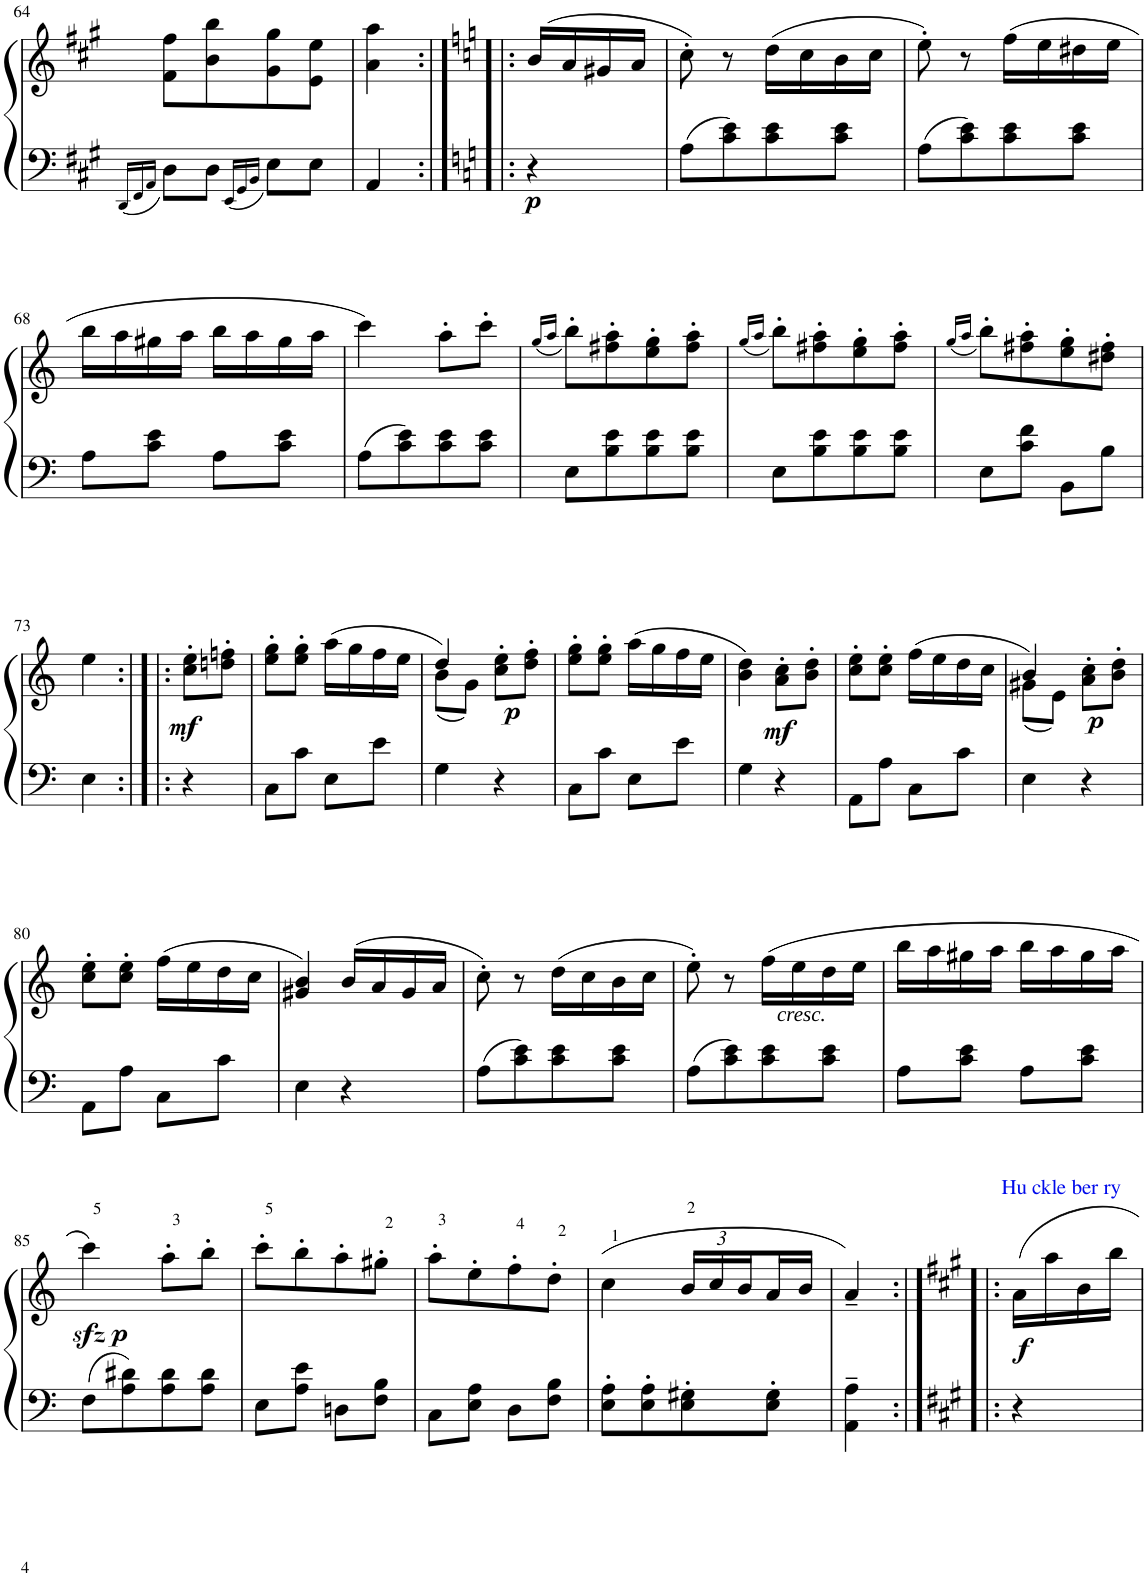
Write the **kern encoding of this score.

**kern	**kern	**dynam
*part1	*part1	*part1
*staff2	*staff1	*staff1/2
*I"Piano	*	*
*I'Pno	*	*
!!LO:PB:g=z
*clefF4	*clefG2	*
*k[f#c#g#]	*k[f#c#g#]	*
*M2/4	*M2/4	*
=64	=64	=64
16qDD/LL	.	.
16qFF#/	.	.
16qAA/JJ	.	.
8D\L	8f#\ 8ff#\L	.
8D\J	8b\ 8bb\	.
16qEE/LL	.	.
16qGG#/	.	.
16qBB/JJ	.	.
8E\L	8g#\ 8gg#\	.
8E\J	8e\ 8ee\J	.
=65	=65	=65
4AA/	4a\ 4aa\	.
=65:|!|:	=65:|!|:	=65:|!|:
*k[]	*k[]	*
!	!	!LO:DY:b=2
4r	(16b/LL	p
.	16a/	.
.	16g#X/	.
.	16a/JJ	.
=66	=66	=66
8A\L	8cc'\)	.
8c\ 8e\	8r	.
8c\ 8e\	(16dd\LL	.
.	16cc\	.
8c\ 8e\J	16b\	.
.	16cc\JJ	.
=67	=67	=67
8A\L	8ee'\)	.
8c\ 8e\	8r	.
8c\ 8e\	(16ff\LL	.
.	16ee\	.
8c\ 8e\J	16dd#X\	.
.	16ee\JJ	.
!!LO:LB:g=z
=68	=68	=68
*k[]	*k[]	*
8A\L	16bb\LL	.
.	16aa\	.
8c\ 8e\J	16gg#X\	.
.	16aa\JJ	.
8A\L	16bb\LL	.
.	16aa\	.
8c\ 8e\J	16gg#\	.
.	16aa\JJ	.
=69	=69	=69
8A\L	4ccc\)	.
8c\ 8e\	.	.
8c\ 8e\	8aa'\L	.
8c\ 8e\J	8ccc'\J	.
=70	=70	=70
.	(16qgg/LL	.
.	16qaa/JJ	.
8E\L	8bb'\L)	.
8B\ 8e\	8ff#X\' 8aa\'	.
8B\ 8e\	8ee\' 8gg\'	.
8B\ 8e\J	8ff#\' 8aa\'J	.
=71	=71	=71
.	(16qgg/LL	.
.	16qaa/JJ	.
8E\L	8bb'\L)	.
8B\ 8e\	8ff#X\' 8aa\'	.
8B\ 8e\	8ee\' 8gg\'	.
8B\ 8e\J	8ff#\' 8aa\'J	.
=72	=72	=72
.	(16qgg/LL	.
.	16qaa/JJ	.
8E\L	8bb'\L)	.
8c\ 8f\J	8ff#X\' 8aa\'	.
8BB\L	8ee\' 8gg\'	.
8B\J	8dd#X\' 8ff#\'J	.
!!LO:LB:g=z
=73	=73	=73
4E\	4ee\	.
=73:|!|:	=73:|!|:	=73:|!|:
!	!	!LO:DY:b
4r	8cc\' 8ee\'L	mf
.	8ddn\' 8ffn\'J	.
=74	=74	=74
8C\L	8ee\' 8gg\'L	.
8c\J	8ee\' 8gg\'J	.
8E\L	(16aa\LL	.
.	16gg\	.
8e\J	16ff\	.
.	16ee\JJ	.
=75	=75	=75
*	*^	*
4G\	4dd/)	(8b\L	.
.	.	8g\J)	.
!	!	!	!LO:DY:b
4r	8cc\' 8ee\'L	4ryy	p
.	8dd\' 8ff\'J	.	.
*	*v	*v	*
=76	=76	=76
8C\L	8ee\' 8gg\'L	.
8c\J	8ee\' 8gg\'J	.
8E\L	(16aa\LL	.
.	16gg\	.
8e\J	16ff\	.
.	16ee\JJ	.
=77	=77	=77
4G\	4b\ 4dd\)	.
!	!	!LO:DY:b
4r	8a\' 8cc\'L	mf
.	8b\' 8dd\'J	.
=78	=78	=78
8AA\L	8cc\' 8ee\'L	.
8A\J	8cc\' 8ee\'J	.
8C\L	(16ff\LL	.
.	16ee\	.
8c\J	16dd\	.
.	16cc\JJ	.
=79	=79	=79
*	*^	*
4E\	4b/)	(8g#X\L	.
.	.	8e\J)	.
!	!	!	!LO:DY:b
4r	8a\' 8cc\'L	4ryy	p
.	8b\' 8dd\'J	.	.
*	*v	*v	*
!!LO:LB:g=z
=80	=80	=80
8AA\L	8cc\' 8ee\'L	.
8A\J	8cc\' 8ee\'J	.
8C\L	(16ff\LL	.
.	16ee\	.
8c\J	16dd\	.
.	16cc\JJ	.
=81	=81	=81
4E\	4g#X/ 4b/)	.
4r	(16b/LL	.
.	16a/	.
.	16g#/	.
.	16a/JJ	.
=82	=82	=82
8A\L	8cc'\)	.
8c\ 8e\	8r	.
8c\ 8e\	(16dd\LL	.
.	16cc\	.
8c\ 8e\J	16b\	.
.	16cc\JJ	.
=83	=83	=83
8A\L	8ee'\)	.
8c\ 8e\	8r	.
8c\ 8e\	(16ff\LL	.
!	!	!LO:DY:b
.	16ee\	other-dynamics
8c\ 8e\J	16dd\	.
.	16ee\JJ	.
=84	=84	=84
8A\L	16bb\LL	.
.	16aa\	.
8c\ 8e\J	16gg#X\	.
.	16aa\JJ	.
8A\L	16bb\LL	.
.	16aa\	.
8c\ 8e\J	16gg#\	.
.	16aa\JJ	.
!!LO:LB:g=z
=85	=85	=85
*	*^	*
8F\L	4ccczz<\)	8ryy	.
!	!	!	!LO:DY:b
8A\ 8d#X\	.	4.ryy	p
8A\ 8d#\	8aa'\L	.	.
8A\ 8d#\J	8bb'\J	.	.
*	*v	*v	*
=86	=86	=86
8E\L	8ccc'\L	.
8A\ 8e\J	8bb'\	.
8Dn\L	8aa'\	.
8F\ 8B\J	8gg#X'\J	.
=87	=87	=87
8C\L	8aa'\L	.
8E\ 8A\J	8ee'\	.
8D\L	8ff'\	.
8F\ 8B\J	8dd'\J	.
=88	=88	=88
8E\' 8A\'L	(4cc\	.
8E\' 8A\'	.	.
*	*Xbrackettup	*
8E\' 8G#X\'	24b/LL	.
.	24cc/	.
.	24b/	.
8E\' 8G#\'J	16a/	.
.	16b/JJ	.
=89	=89	=89
4AA\~ 4A\~	4a~/)	.
=89:|!|:	=89:|!|:	=89:|!|:
*k[f#c#g#]	*k[f#c#g#]	*
!	!LO:TX:a:color=#000AEA:t=Hu ckle ber ry	!
!	!	!LO:DY:b
4r	16a\LL	f
.	16aa\	.
.	16b\	.
.	16bb\JJ	.
=	=	=
*-	*-	*-
